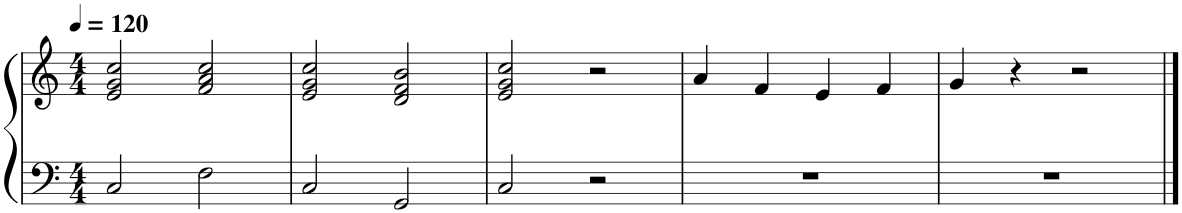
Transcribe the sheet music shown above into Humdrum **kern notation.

**kern	**kern
*part1	*part1
*staff2	*staff1
*I"Piano	*
*I'Pno.	*
*clefF4	*clefG2
*k[]	*k[]
*M4/4	*M4/4
*MM120	*MM120
=1	=1
2C/	2e/ 2g/ 2cc/
2F\	2f/ 2a/ 2cc/
=2	=2
2C/	2e/ 2g/ 2cc/
2GG/	2d/ 2f/ 2b/
=3	=3
2C/	2e/ 2g/ 2cc/
2r	2r
=4	=4
1r	4a/
.	4f/
.	4e/
.	4f/
=5	=5
1r	4g/
.	4r
.	2r
==	==
*-	*-
